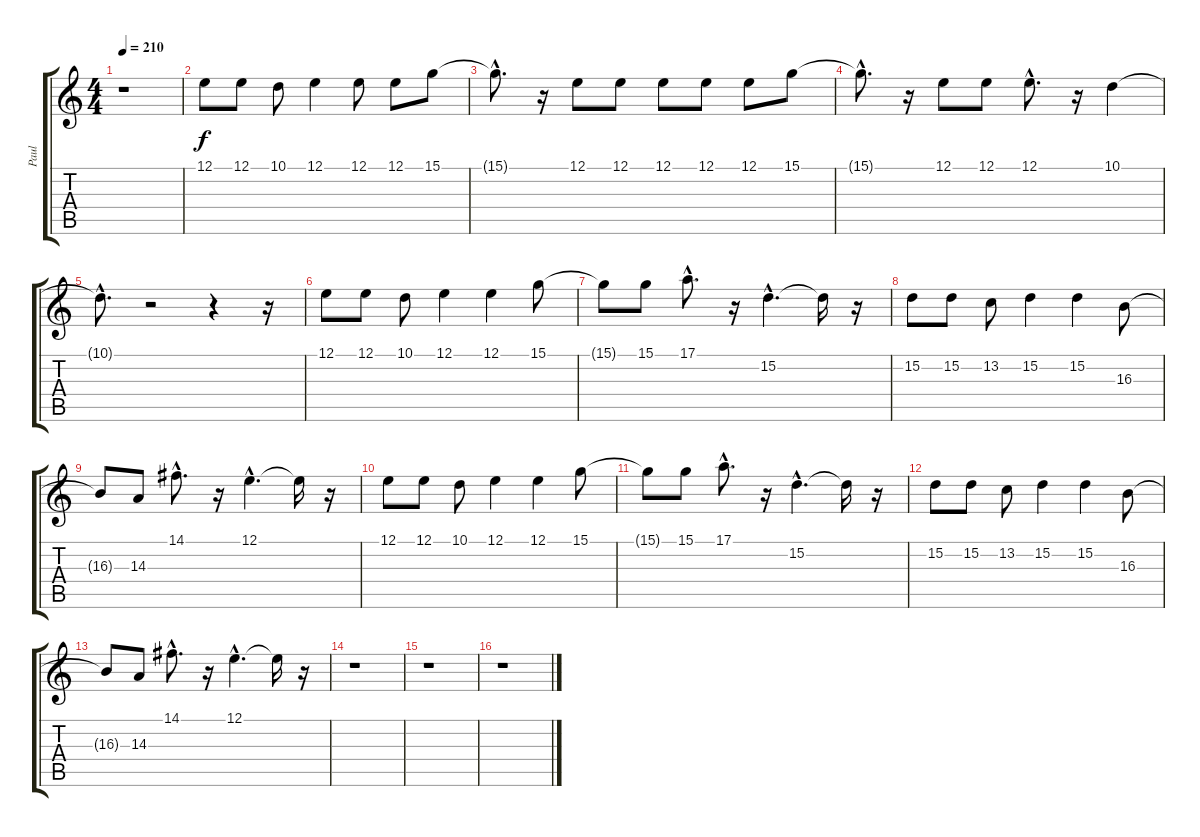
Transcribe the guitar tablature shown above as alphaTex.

\track ("Paul" "Paul") {instrument choiraahs}
\staff {score tabs}
\tuning (E4 B3 G3 D3 A2 E2) {hide}
\ts (4 4)
\tempo 210
\clef g2
\ks c
r.1{dy f} |
12.1.8 12.1.8 10.1.8 12.1.4 12.1.8 12.1.8 15.1.8 |
15.1{hac t}.8{d} r.16 12.1.8 12.1.8 12.1.8 12.1.8 12.1.8 15.1.8 |
15.1{hac t}.8{d} r.16 12.1.8 12.1.8 12.1{hac}.8{d} r.16 10.1.4 |
10.1{hac t}.8{d} r.2 r.4 r.16 |
12.1.8 12.1.8 10.1.8 12.1.4 12.1.4 15.1.8 |
15.1{t}.8 15.1.8 17.1{hac}.8{d} r.16 15.2{hac}.4{d} 15.2{t}.16 r.16 |
15.2.8 15.2.8 13.2.8 15.2.4 15.2.4 16.3.8 |
16.3{t}.8 14.3.8 14.1{hac}.8{d} r.16 12.1{hac}.4{d} 12.1{t}.16 r.16 |
12.1.8 12.1.8 10.1.8 12.1.4 12.1.4 15.1.8 |
15.1{t}.8 15.1.8 17.1{hac}.8{d} r.16 15.2{hac}.4{d} 15.2{t}.16 r.16 |
15.2.8 15.2.8 13.2.8 15.2.4 15.2.4 16.3.8 |
16.3{t}.8 14.3.8 14.1{hac}.8{d} r.16 12.1{hac}.4{d} 12.1{t}.16 r.16 |
r.1 |
r.1 |
r.1
